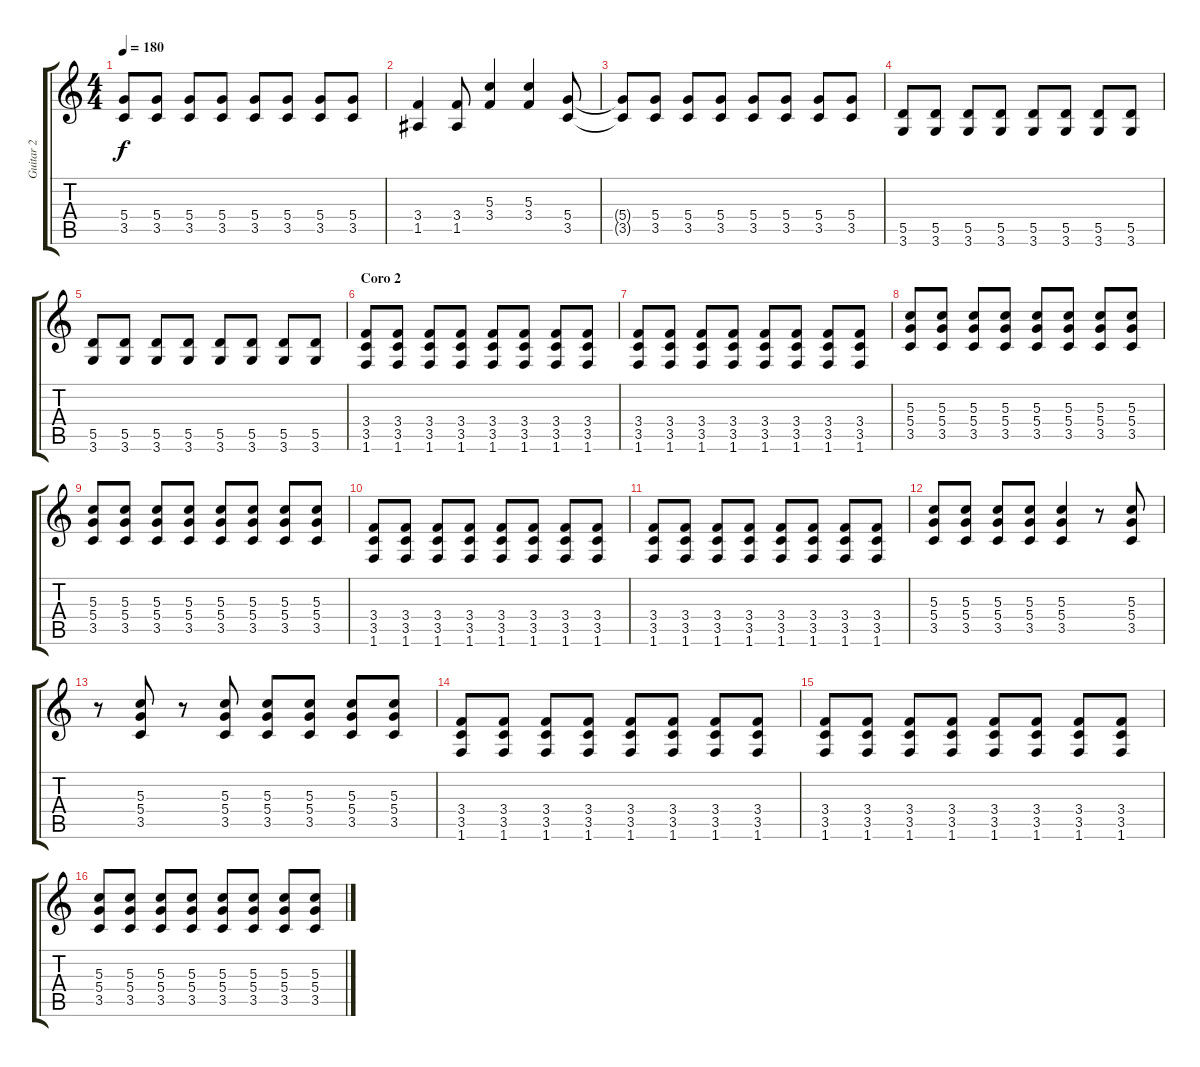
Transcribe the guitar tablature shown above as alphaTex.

\track ("Guitar 2" "Guitar 2") {instrument distortionguitar}
\staff {score tabs}
\tuning (E4 B3 G3 D3 A2 E2) {hide}
\ts (4 4)
\tempo 180
\clef g2
\ks c
(5.4{t} 3.5{t}).8{dy f} (5.4 3.5).8 (5.4 3.5).8 (5.4 3.5).8 (5.4 3.5).8 (5.4 3.5).8 (5.4 3.5).8 (5.4 3.5).8 |
(3.4 1.5).4 (3.4 1.5).8 (5.3 3.4).4 (5.3 3.4).4 (5.4 3.5).8 |
(5.4{t} 3.5{t}).8 (5.4 3.5).8 (5.4 3.5).8 (5.4 3.5).8 (5.4 3.5).8 (5.4 3.5).8 (5.4 3.5).8 (5.4 3.5).8 |
(5.5 3.6).8 (5.5 3.6).8 (5.5 3.6).8 (5.5 3.6).8 (5.5 3.6).8 (5.5 3.6).8 (5.5 3.6).8 (5.5 3.6).8 |
(5.5 3.6).8 (5.5 3.6).8 (5.5 3.6).8 (5.5 3.6).8 (5.5 3.6).8 (5.5 3.6).8 (5.5 3.6).8 (5.5 3.6).8 |
\section ("" "Coro 2")
(3.4 3.5 1.6).8 (3.4 3.5 1.6).8 (3.4 3.5 1.6).8 (3.4 3.5 1.6).8 (3.4 3.5 1.6).8 (3.4 3.5 1.6).8 (3.4 3.5 1.6).8 (3.4 3.5 1.6).8 |
(3.4 3.5 1.6).8 (3.4 3.5 1.6).8 (3.4 3.5 1.6).8 (3.4 3.5 1.6).8 (3.4 3.5 1.6).8 (3.4 3.5 1.6).8 (3.4 3.5 1.6).8 (3.4 3.5 1.6).8 |
(5.3 5.4 3.5).8 (5.3 5.4 3.5).8 (5.3 5.4 3.5).8 (5.3 5.4 3.5).8 (5.3 5.4 3.5).8 (5.3 5.4 3.5).8 (5.3 5.4 3.5).8 (5.3 5.4 3.5).8 |
(5.3 5.4 3.5).8 (5.3 5.4 3.5).8 (5.3 5.4 3.5).8 (5.3 5.4 3.5).8 (5.3 5.4 3.5).8 (5.3 5.4 3.5).8 (5.3 5.4 3.5).8 (5.3 5.4 3.5).8 |
(3.4 3.5 1.6).8 (3.4 3.5 1.6).8 (3.4 3.5 1.6).8 (3.4 3.5 1.6).8 (3.4 3.5 1.6).8 (3.4 3.5 1.6).8 (3.4 3.5 1.6).8 (3.4 3.5 1.6).8 |
(3.4 3.5 1.6).8 (3.4 3.5 1.6).8 (3.4 3.5 1.6).8 (3.4 3.5 1.6).8 (3.4 3.5 1.6).8 (3.4 3.5 1.6).8 (3.4 3.5 1.6).8 (3.4 3.5 1.6).8 |
(5.3 5.4 3.5).8 (5.3 5.4 3.5).8 (5.3 5.4 3.5).8 (5.3 5.4 3.5).8 (5.3 5.4 3.5).4 r.8 (5.3 5.4 3.5).8 |
r.8 (5.3 5.4 3.5).8 r.8 (5.3 5.4 3.5).8 (5.3 5.4 3.5).8 (5.3 5.4 3.5).8 (5.3 5.4 3.5).8 (5.3 5.4 3.5).8 |
(3.4 3.5 1.6).8 (3.4 3.5 1.6).8 (3.4 3.5 1.6).8 (3.4 3.5 1.6).8 (3.4 3.5 1.6).8 (3.4 3.5 1.6).8 (3.4 3.5 1.6).8 (3.4 3.5 1.6).8 |
(3.4 3.5 1.6).8 (3.4 3.5 1.6).8 (3.4 3.5 1.6).8 (3.4 3.5 1.6).8 (3.4 3.5 1.6).8 (3.4 3.5 1.6).8 (3.4 3.5 1.6).8 (3.4 3.5 1.6).8 |
(5.3 5.4 3.5).8 (5.3 5.4 3.5).8 (5.3 5.4 3.5).8 (5.3 5.4 3.5).8 (5.3 5.4 3.5).8 (5.3 5.4 3.5).8 (5.3 5.4 3.5).8 (5.3 5.4 3.5).8
